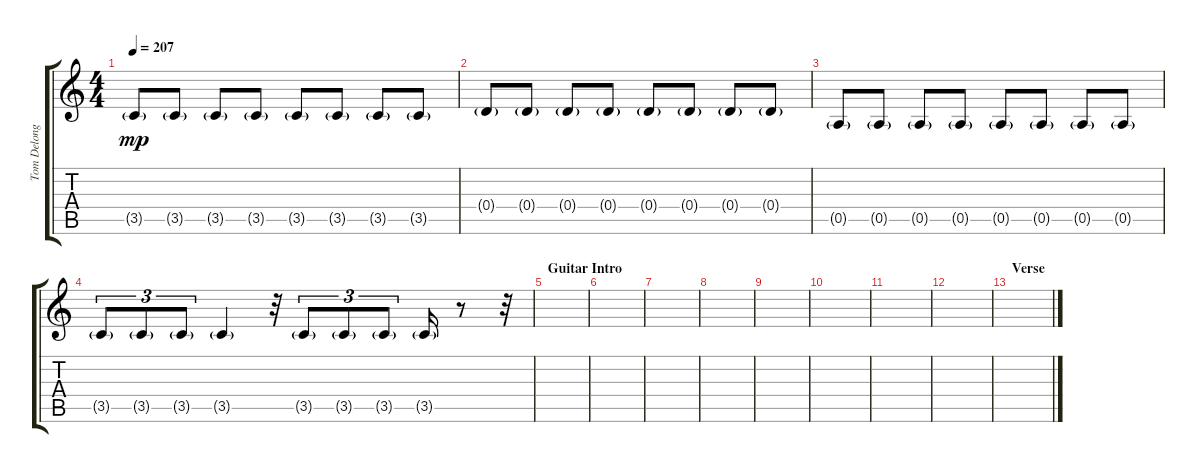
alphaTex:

\track ("Tom Delong (Distortion 2)" "Tom Delong") {instrument distortionguitar}
\staff {score tabs}
\tuning (E4 B3 G3 D3 A2 E2) {hide}
\ts (4 4)
\tempo 207
\clef g2
\ks c
3.5{g}.8{dy mp} 3.5{g}.8 3.5{g}.8 3.5{g}.8 3.5{g}.8 3.5{g}.8 3.5{g}.8 3.5{g}.8 |
0.4{g}.8 0.4{g}.8 0.4{g}.8 0.4{g}.8 0.4{g}.8 0.4{g}.8 0.4{g}.8 0.4{g}.8 |
0.5{g}.8 0.5{g}.8 0.5{g}.8 0.5{g}.8 0.5{g}.8 0.5{g}.8 0.5{g}.8 0.5{g}.8 |
3.5{g}.8{tu (3 2)} 3.5{g}.8{tu (3 2)} 3.5{g}.8{tu (3 2)} 3.5{g}.4 r.32 3.5{g}.8{tu (3 2)} 3.5{g}.8{tu (3 2)} 3.5{g}.8{tu (3 2)} 3.5{g}.16 r.8 r.32 |
\section ("" "Guitar Intro")
|
|
|
|
|
|
|
|
\section ("" "Verse")
